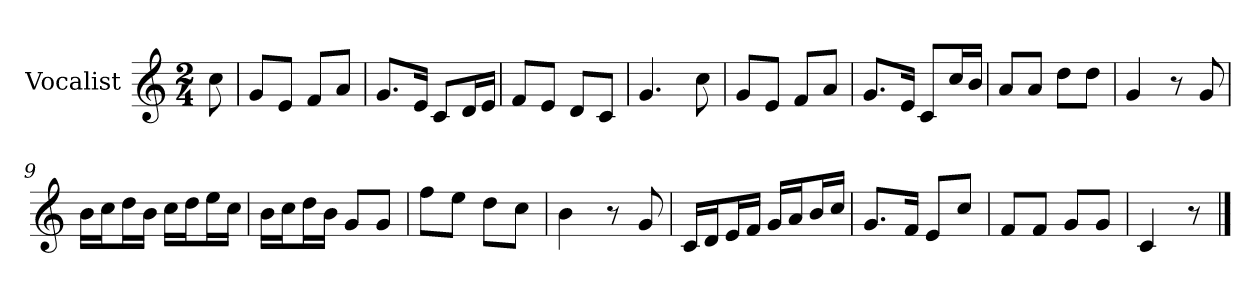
**kern
*part1
*staff1
*I"Vocalist
*k[]
*C:
*M2/4
=
8cc
=1
8gL
8eJ
8fL
8aJ
=2
8.gL
16eJk
8cL
16dL
16eJJ
=3
8fL
8eJ
8dL
8cJ
=4
4.g
8cc
=5
8gL
8eJ
8fL
8aJ
=6
8.gL
16eJk
8cL
16ccL
16bJJ
=7
8aL
8aJ
8ddL
8ddJ
=8
4g
8r
8g
=9
16bLL
16ccJ
16ddL
16bJJ
16ccLL
16ddJ
16eeL
16ccJJ
=10
16bLL
16ccJ
16ddL
16bJJ
8gL
8gJ
=11
8ffL
8eeJ
8ddL
8ccJ
=12
4b
8r
8g
=13
16cLL
16dJ
16eL
16fJJ
16gLL
16aJ
16bL
16ccJJ
=14
8.gL
16fJk
8eL
8ccJ
=15
8fL
8fJ
8gL
8gJ
=16
4c
8r
==
*-
